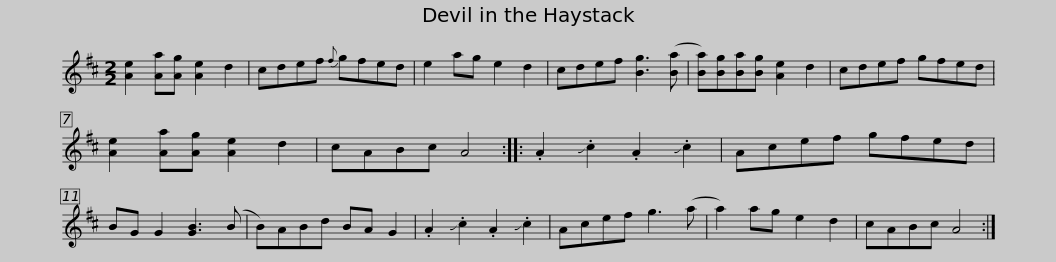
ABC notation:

X:1
L:1/8
M:2/2
I:linebreak $
K:D
V:1 treble
V:1
 [Ae]2 [Aa][Ag] [Ae]2 d2 | cdef{f} gfed | e2 ag e2 d2 | cdef [Bg]3 ([Ba] | [Ba])[Bg][Ba][Bg] [Ae]2 d2 | %5
 cdef gfed |$ [Ae]2 [Aa][Ag] [Ae]2 d2 | cABc A4 :: .A2 !slide!.c2 .A2 !slide!.c2 | Acef gfed | %10
 BG G2 [GB]3 (B | B)ABd BA G2 |$ .A2 !slide!.c2 .A2 !slide!.c2 | Acef g3 (a | a2) ag e2 d2 | %15
 cABc A4 :| %16
